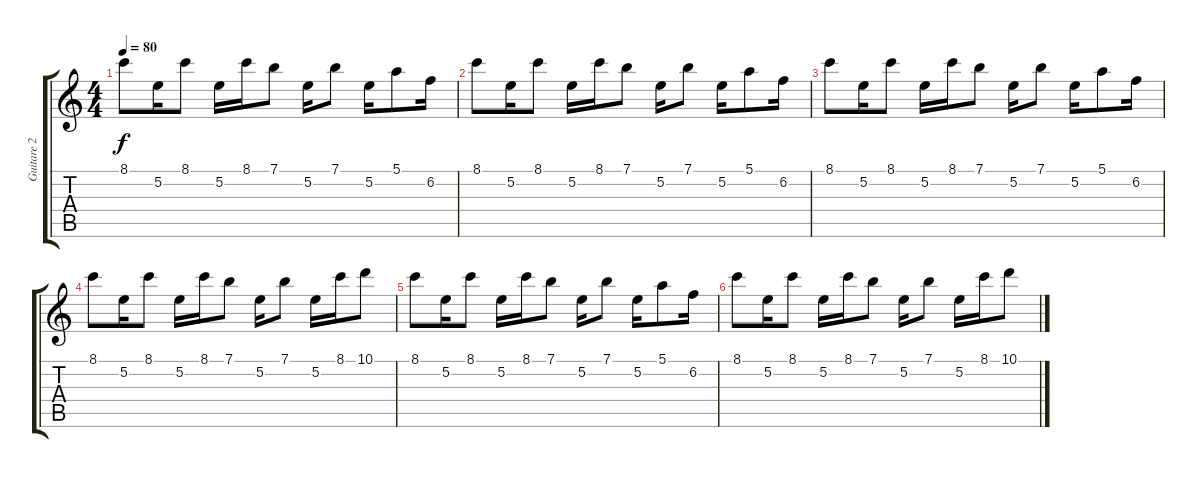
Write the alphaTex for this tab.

\track ("Guitare 2" "Guitare 2") {instrument distortionguitar}
\staff {score tabs}
\tuning (E4 B3 G3 D3 A2 E2) {hide}
\ts (4 4)
\tempo 80
\clef g2
\ks c
8.1.8{dy f instrument distortionguitar} 5.2.16 8.1.8 5.2.16 8.1.16 7.1.8 5.2.16 7.1.8 5.2.16 5.1.8 6.2.16 |
8.1.8 5.2.16 8.1.8 5.2.16 8.1.16 7.1.8 5.2.16 7.1.8 5.2.16 5.1.8 6.2.16 |
8.1.8 5.2.16 8.1.8 5.2.16 8.1.16 7.1.8 5.2.16 7.1.8 5.2.16 5.1.8 6.2.16 |
8.1.8 5.2.16 8.1.8 5.2.16 8.1.16 7.1.8 5.2.16 7.1.8 5.2.16 8.1.16 10.1.8 |
8.1.8 5.2.16 8.1.8 5.2.16 8.1.16 7.1.8 5.2.16 7.1.8 5.2.16 5.1.8 6.2.16 |
8.1.8 5.2.16 8.1.8 5.2.16 8.1.16 7.1.8 5.2.16 7.1.8 5.2.16 8.1.16 10.1.8
